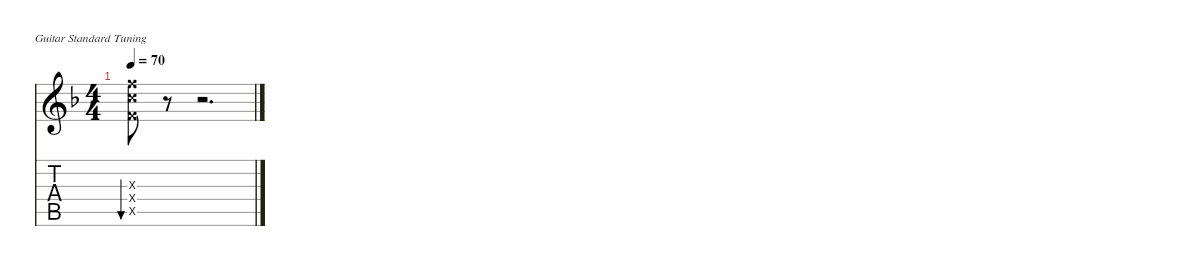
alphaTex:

\defaultSystemsLayout 4
\hideDynamics
\bracketExtendMode nobrackets
\singleTrackTrackNamePolicy hidden
\multiTrackTrackNamePolicy hidden
\otherSystemsTrackNameOrientation horizontal
\track ("Guitar 1" "el.guit.") {defaultSystemsLayout 4 instrument electricguitarclean}
\staff {score tabs}
\tuning (E4 B3 G3 D3 A2 E2)
\ts (4 4)
\tempo 70
\clef g2
\ks f
(10.3{x acc forcenatural} 10.4{x acc forcenatural} 8.5{x acc forcenatural}).8{bu 120 dy fff beam Down} r.8{beam Down} r.2{d beam Down}
